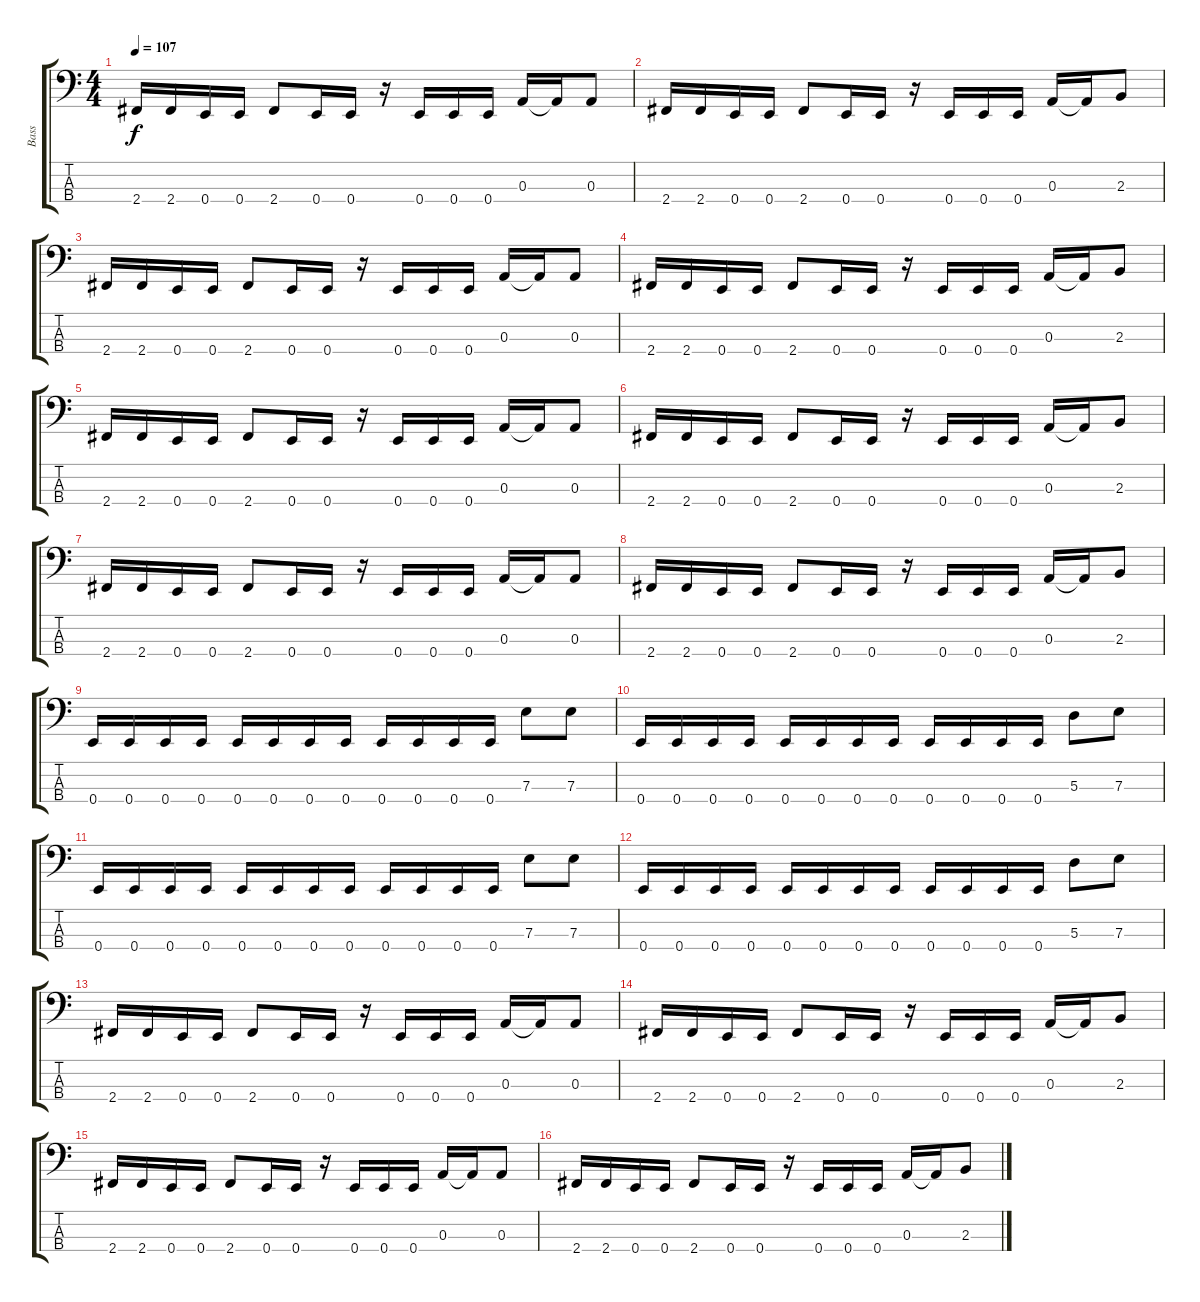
\track ("Bass" "Bass") {instrument electricbasspick}
\staff {score tabs}
\tuning (G2 D2 A1 E1) {hide}
\ts (4 4)
\tempo 107
\clef f4
\ks c
2.4.16{dy f} 2.4.16 0.4.16 0.4.16 2.4.8 0.4.16 0.4.16 r.16 0.4.16 0.4.16 0.4.16 0.3.16 0.3{t}.16 0.3.8 |
2.4.16 2.4.16 0.4.16 0.4.16 2.4.8 0.4.16 0.4.16 r.16 0.4.16 0.4.16 0.4.16 0.3.16 0.3{t}.16 2.3.8 |
2.4.16 2.4.16 0.4.16 0.4.16 2.4.8 0.4.16 0.4.16 r.16 0.4.16 0.4.16 0.4.16 0.3.16 0.3{t}.16 0.3.8 |
2.4.16 2.4.16 0.4.16 0.4.16 2.4.8 0.4.16 0.4.16 r.16 0.4.16 0.4.16 0.4.16 0.3.16 0.3{t}.16 2.3.8 |
2.4.16 2.4.16 0.4.16 0.4.16 2.4.8 0.4.16 0.4.16 r.16 0.4.16 0.4.16 0.4.16 0.3.16 0.3{t}.16 0.3.8 |
2.4.16 2.4.16 0.4.16 0.4.16 2.4.8 0.4.16 0.4.16 r.16 0.4.16 0.4.16 0.4.16 0.3.16 0.3{t}.16 2.3.8 |
2.4.16 2.4.16 0.4.16 0.4.16 2.4.8 0.4.16 0.4.16 r.16 0.4.16 0.4.16 0.4.16 0.3.16 0.3{t}.16 0.3.8 |
2.4.16 2.4.16 0.4.16 0.4.16 2.4.8 0.4.16 0.4.16 r.16 0.4.16 0.4.16 0.4.16 0.3.16 0.3{t}.16 2.3.8 |
0.4.16 0.4.16 0.4.16 0.4.16 0.4.16 0.4.16 0.4.16 0.4.16 0.4.16 0.4.16 0.4.16 0.4.16 7.3.8 7.3.8 |
0.4.16 0.4.16 0.4.16 0.4.16 0.4.16 0.4.16 0.4.16 0.4.16 0.4.16 0.4.16 0.4.16 0.4.16 5.3.8 7.3.8 |
0.4.16 0.4.16 0.4.16 0.4.16 0.4.16 0.4.16 0.4.16 0.4.16 0.4.16 0.4.16 0.4.16 0.4.16 7.3.8 7.3.8 |
0.4.16 0.4.16 0.4.16 0.4.16 0.4.16 0.4.16 0.4.16 0.4.16 0.4.16 0.4.16 0.4.16 0.4.16 5.3.8 7.3.8 |
2.4.16 2.4.16 0.4.16 0.4.16 2.4.8 0.4.16 0.4.16 r.16 0.4.16 0.4.16 0.4.16 0.3.16 0.3{t}.16 0.3.8 |
2.4.16 2.4.16 0.4.16 0.4.16 2.4.8 0.4.16 0.4.16 r.16 0.4.16 0.4.16 0.4.16 0.3.16 0.3{t}.16 2.3.8 |
2.4.16 2.4.16 0.4.16 0.4.16 2.4.8 0.4.16 0.4.16 r.16 0.4.16 0.4.16 0.4.16 0.3.16 0.3{t}.16 0.3.8 |
2.4.16 2.4.16 0.4.16 0.4.16 2.4.8 0.4.16 0.4.16 r.16 0.4.16 0.4.16 0.4.16 0.3.16 0.3{t}.16 2.3.8
